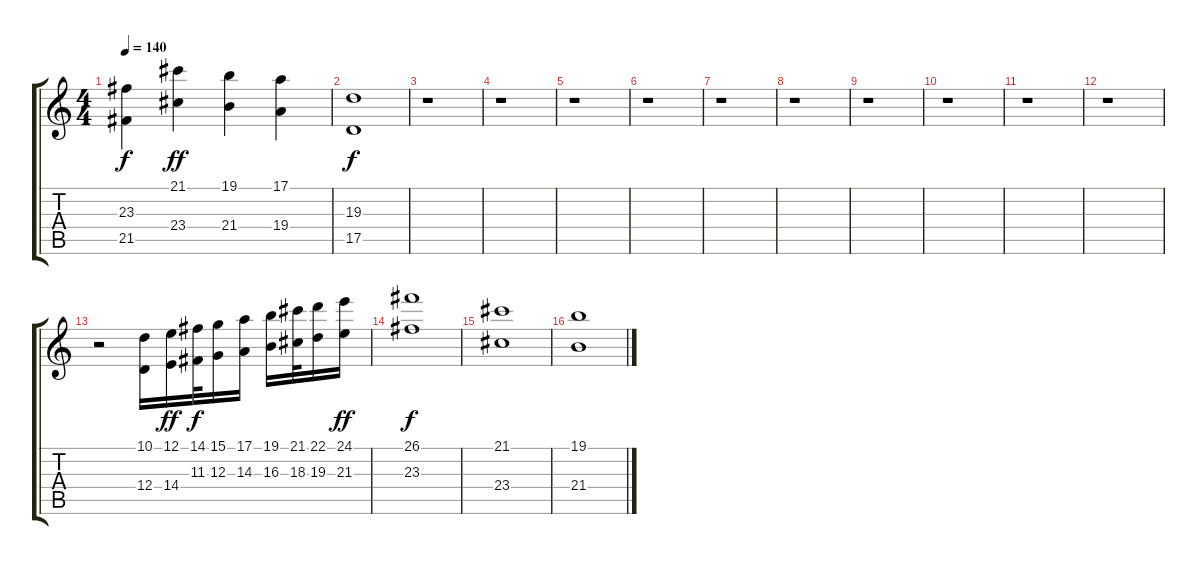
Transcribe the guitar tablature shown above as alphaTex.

\track "" {instrument stringensemble1}
\staff {score tabs}
\tuning (E4 B3 G3 D3 A2 E2) {hide}
\ts (4 4)
\tempo 140
\clef g2
\ks c
(23.3{t} 21.5{t}).4{dy f} (21.1 23.4).4{dy ff} (19.1 21.4).4 (17.1 19.4).4 |
(19.3 17.5).1{dy f} |
r.1 |
r.1 |
r.1 |
r.1 |
r.1 |
r.1 |
r.1 |
r.1 |
r.1 |
r.1 |
r.2 (10.1 12.4).16 (12.1 14.4).16{dy ff} (14.1 11.3).32{dy f} (15.1 12.3).16 (17.1 14.3).16 (19.1 16.3).16 (21.1 18.3).32 (22.1 19.3).16 (24.1 21.3).16{dy ff} |
(26.1 23.3).1{dy f} |
(21.1 23.4).1 |
(19.1 21.4).1
